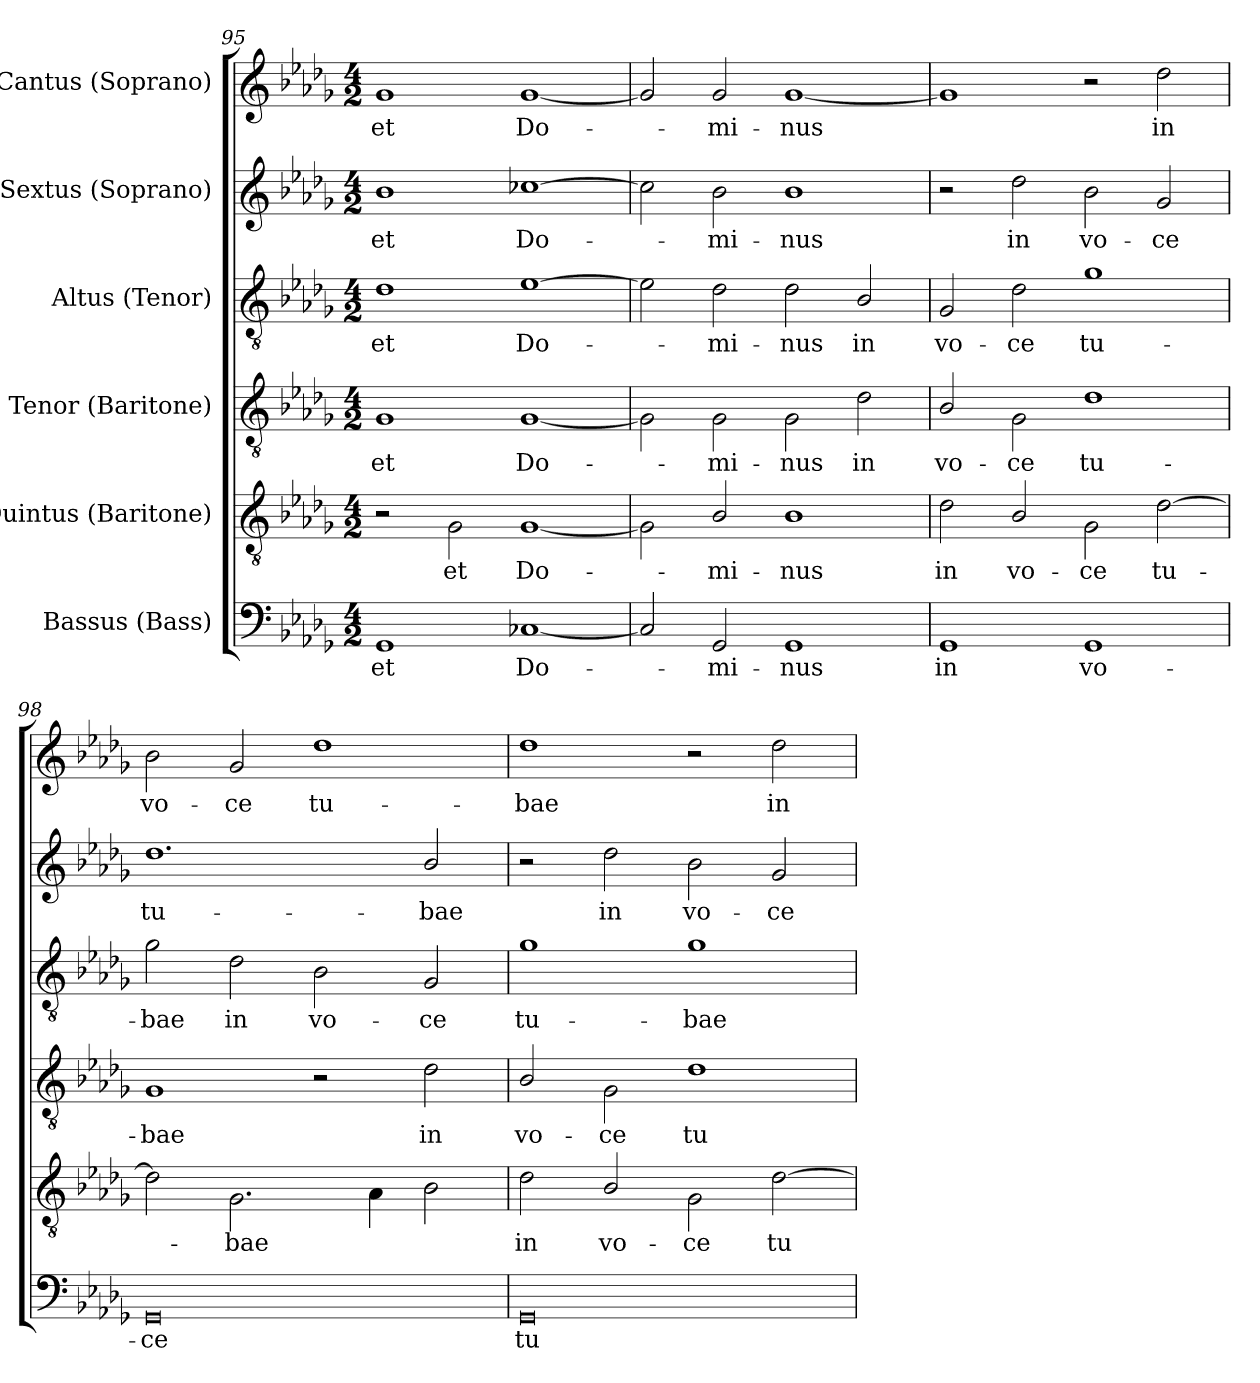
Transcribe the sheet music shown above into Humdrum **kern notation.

**kern	**text	**kern	**text	**kern	**text	**kern	**text	**kern	**text	**kern	**text
*part6	*part6	*part5	*part5	*part4	*part4	*part3	*part3	*part2	*part2	*part1	*part1
*staff6	*staff6	*staff5	*staff5	*staff4	*staff4	*staff3	*staff3	*staff2	*staff2	*staff1	*staff1
*I"Bassus (Bass)	*	*I"Quintus (Baritone)	*	*I"Tenor (Baritone)	*	*I"Altus (Tenor)	*	*I"Sextus (Soprano)	*	*I"Cantus (Soprano)	*
*clefF4	*	*clefGv2	*	*clefGv2	*	*clefGv2	*	*clefG2	*	*clefG2	*
*	*	*ITrd7c12	*	*ITrd7c12	*	*ITrd7c12	*	*	*	*	*
*k[b-e-a-d-g-]	*	*k[b-e-a-d-g-]	*	*k[b-e-a-d-g-]	*	*k[b-e-a-d-g-]	*	*k[b-e-a-d-g-]	*	*k[b-e-a-d-g-]	*
*D-:	*	*D-:	*	*D-:	*	*D-:	*	*D-:	*	*D-:	*
*M4/2	*	*M4/2	*	*M4/2	*	*M4/2	*	*M4/2	*	*M4/2	*
=95	=95	=95	=95	=95	=95	=95	=95	=95	=95	=95	=95
!	!LO:LY:b:color=#000000	!	!	!	!	!	!	!	!	!	!
!	!	!	!	!	!LO:LY:b:color=#000000	!	!	!	!	!	!
!	!	!	!	!	!	!	!LO:LY:b:color=#000000	!	!	!	!
!	!	!	!	!	!	!	!	!	!LO:LY:b:color=#000000	!	!
!	!	!	!	!	!	!	!	!	!	!	!LO:LY:b:color=#000000
1GG-i	et	2r	.	1GG-i	et	1D-i	et	1b-i	et	1g-i	et
!	!	!	!LO:LY:b:color=#000000	!	!	!	!	!	!	!	!
.	.	2GG-i\	et	.	.	.	.	.	.	.	.
!	!LO:LY:b:color=#000000	!	!	!	!	!	!	!	!	!	!
!	!	!	!LO:LY:b:color=#000000	!	!	!	!	!	!	!	!
!	!	!	!	!	!LO:LY:b:color=#000000	!	!	!	!	!	!
!	!	!	!	!	!	!	!LO:LY:b:color=#000000	!	!	!	!
!	!	!	!	!	!	!	!	!	!LO:LY:b:color=#000000	!	!
!	!	!	!	!	!	!	!	!	!	!	!LO:LY:b:color=#000000
[1C-Xi	Do-	[1GG-i	Do-	[1GG-i	Do-	[1E-i	Do-	[1cc-Xi	Do-	[1g-i	Do-
=96	=96	=96	=96	=96	=96	=96	=96	=96	=96	=96	=96
2C-i/]	.	2GG-i\]	.	2GG-i\]	.	2E-i\]	.	2cc-i\]	.	2g-i/]	.
!	!LO:LY:b:color=#000000	!	!	!	!	!	!	!	!	!	!
!	!	!	!LO:LY:b:color=#000000	!	!	!	!	!	!	!	!
!	!	!	!	!	!LO:LY:b:color=#000000	!	!	!	!	!	!
!	!	!	!	!	!	!	!LO:LY:b:color=#000000	!	!	!	!
!	!	!	!	!	!	!	!	!	!LO:LY:b:color=#000000	!	!
!	!	!	!	!	!	!	!	!	!	!	!LO:LY:b:color=#000000
2GG-i/	-mi-	2BB-i/	-mi-	2GG-i\	-mi-	2D-i\	-mi-	2b-i\	-mi-	2g-i/	-mi-
!	!LO:LY:b:color=#000000	!	!	!	!	!	!	!	!	!	!
!	!	!	!LO:LY:b:color=#000000	!	!	!	!	!	!	!	!
!	!	!	!	!	!LO:LY:b:color=#000000	!	!	!	!	!	!
!	!	!	!	!	!	!	!LO:LY:b:color=#000000	!	!	!	!
!	!	!	!	!	!	!	!	!	!LO:LY:b:color=#000000	!	!
!	!	!	!	!	!	!	!	!	!	!	!LO:LY:b:color=#000000
1GG-i	-nus	1BB-i	-nus	2GG-i\	-nus	2D-i\	-nus	1b-i	-nus	[1g-i	-nus
!	!	!	!	!	!LO:LY:b:color=#000000	!	!	!	!	!	!
!	!	!	!	!	!	!	!LO:LY:b:color=#000000	!	!	!	!
.	.	.	.	2D-i\	in	2BB-i/	in	.	.	.	.
!!LO:LB:g=z
=97	=97	=97	=97	=97	=97	=97	=97	=97	=97	=97	=97
!	!LO:LY:b:color=#000000	!	!	!	!	!	!	!	!	!	!
!	!	!	!LO:LY:b:color=#000000	!	!	!	!	!	!	!	!
!	!	!	!	!	!LO:LY:b:color=#000000	!	!	!	!	!	!
!	!	!	!	!	!	!	!LO:LY:b:color=#000000	!	!	!	!
1GG-i	in	2D-i\	in	2BB-i/	vo-	2GG-i/	vo-	2r	.	1g-i]	.
!	!	!	!LO:LY:b:color=#000000	!	!	!	!	!	!	!	!
!	!	!	!	!	!LO:LY:b:color=#000000	!	!	!	!	!	!
!	!	!	!	!	!	!	!LO:LY:b:color=#000000	!	!	!	!
!	!	!	!	!	!	!	!	!	!LO:LY:b:color=#000000	!	!
.	.	2BB-i/	vo-	2GG-i\	-ce	2D-i\	-ce	2dd-i\	in	.	.
!	!LO:LY:b:color=#000000	!	!	!	!	!	!	!	!	!	!
!	!	!	!LO:LY:b:color=#000000	!	!	!	!	!	!	!	!
!	!	!	!	!	!LO:LY:b:color=#000000	!	!	!	!	!	!
!	!	!	!	!	!	!	!LO:LY:b:color=#000000	!	!	!	!
!	!	!	!	!	!	!	!	!	!LO:LY:b:color=#000000	!	!
1GG-i	vo-	2GG-i\	-ce	1D-i	tu-	1G-i	tu-	2b-i\	vo-	2r	.
!	!	!	!LO:LY:b:color=#000000	!	!	!	!	!	!	!	!
!	!	!	!	!	!	!	!	!	!LO:LY:b:color=#000000	!	!
!	!	!	!	!	!	!	!	!	!	!	!LO:LY:b:color=#000000
.	.	[2D-i\	tu-	.	.	.	.	2g-i/	-ce	2dd-i\	in
=98	=98	=98	=98	=98	=98	=98	=98	=98	=98	=98	=98
!	!LO:LY:b:color=#000000	!	!	!	!	!	!	!	!	!	!
!	!	!	!	!	!LO:LY:b:color=#000000	!	!	!	!	!	!
!	!	!	!	!	!	!	!LO:LY:b:color=#000000	!	!	!	!
!	!	!	!	!	!	!	!	!	!LO:LY:b:color=#000000	!	!
!	!	!	!	!	!	!	!	!	!	!	!LO:LY:b:color=#000000
0GG-i	-ce	2D-i\]	.	1GG-i	-bae	2G-i\	-bae	1.dd-i	tu-	2b-i\	vo-
!	!	!	!LO:LY:b:color=#000000	!	!	!	!	!	!	!	!
!	!	!	!	!	!	!	!LO:LY:b:color=#000000	!	!	!	!
!	!	!	!	!	!	!	!	!	!	!	!LO:LY:b:color=#000000
.	.	2.GG-i\	-bae	.	.	2D-i\	in	.	.	2g-i/	-ce
!	!	!	!	!	!	!	!LO:LY:b:color=#000000	!	!	!	!
!	!	!	!	!	!	!	!	!	!	!	!LO:LY:b:color=#000000
.	.	.	.	2r	.	2BB-i\	vo-	.	.	1dd-i	tu-
.	.	4AA-i\	.	.	.	.	.	.	.	.	.
!	!	!	!	!	!LO:LY:b:color=#000000	!	!	!	!	!	!
!	!	!	!	!	!	!	!LO:LY:b:color=#000000	!	!	!	!
!	!	!	!	!	!	!	!	!	!LO:LY:b:color=#000000	!	!
.	.	2BB-i\	.	2D-i\	in	2GG-i/	-ce	2b-i/	-bae	.	.
=99	=99	=99	=99	=99	=99	=99	=99	=99	=99	=99	=99
!	!LO:LY:b:color=#000000	!	!	!	!	!	!	!	!	!	!
!	!	!	!LO:LY:b:color=#000000	!	!	!	!	!	!	!	!
!	!	!	!	!	!LO:LY:b:color=#000000	!	!	!	!	!	!
!	!	!	!	!	!	!	!LO:LY:b:color=#000000	!	!	!	!
!	!	!	!	!	!	!	!	!	!	!	!LO:LY:b:color=#000000
0GG-i	tu-	2D-i\	in	2BB-i/	vo-	1G-i	tu-	2r	.	1dd-i	-bae
!	!	!	!LO:LY:b:color=#000000	!	!	!	!	!	!	!	!
!	!	!	!	!	!LO:LY:b:color=#000000	!	!	!	!	!	!
!	!	!	!	!	!	!	!	!	!LO:LY:b:color=#000000	!	!
.	.	2BB-i/	vo-	2GG-i\	-ce	.	.	2dd-i\	in	.	.
!	!	!	!LO:LY:b:color=#000000	!	!	!	!	!	!	!	!
!	!	!	!	!	!LO:LY:b:color=#000000	!	!	!	!	!	!
!	!	!	!	!	!	!	!LO:LY:b:color=#000000	!	!	!	!
!	!	!	!	!	!	!	!	!	!LO:LY:b:color=#000000	!	!
.	.	2GG-i\	-ce	1D-i	tu-	1G-i	-bae	2b-i\	vo-	2r	.
!	!	!	!LO:LY:b:color=#000000	!	!	!	!	!	!	!	!
!	!	!	!	!	!	!	!	!	!LO:LY:b:color=#000000	!	!
!	!	!	!	!	!	!	!	!	!	!	!LO:LY:b:color=#000000
.	.	[2D-i\	tu-	.	.	.	.	2g-i/	-ce	2dd-i\	in
=	=	=	=	=	=	=	=	=	=	=	=
*-	*-	*-	*-	*-	*-	*-	*-	*-	*-	*-	*-
